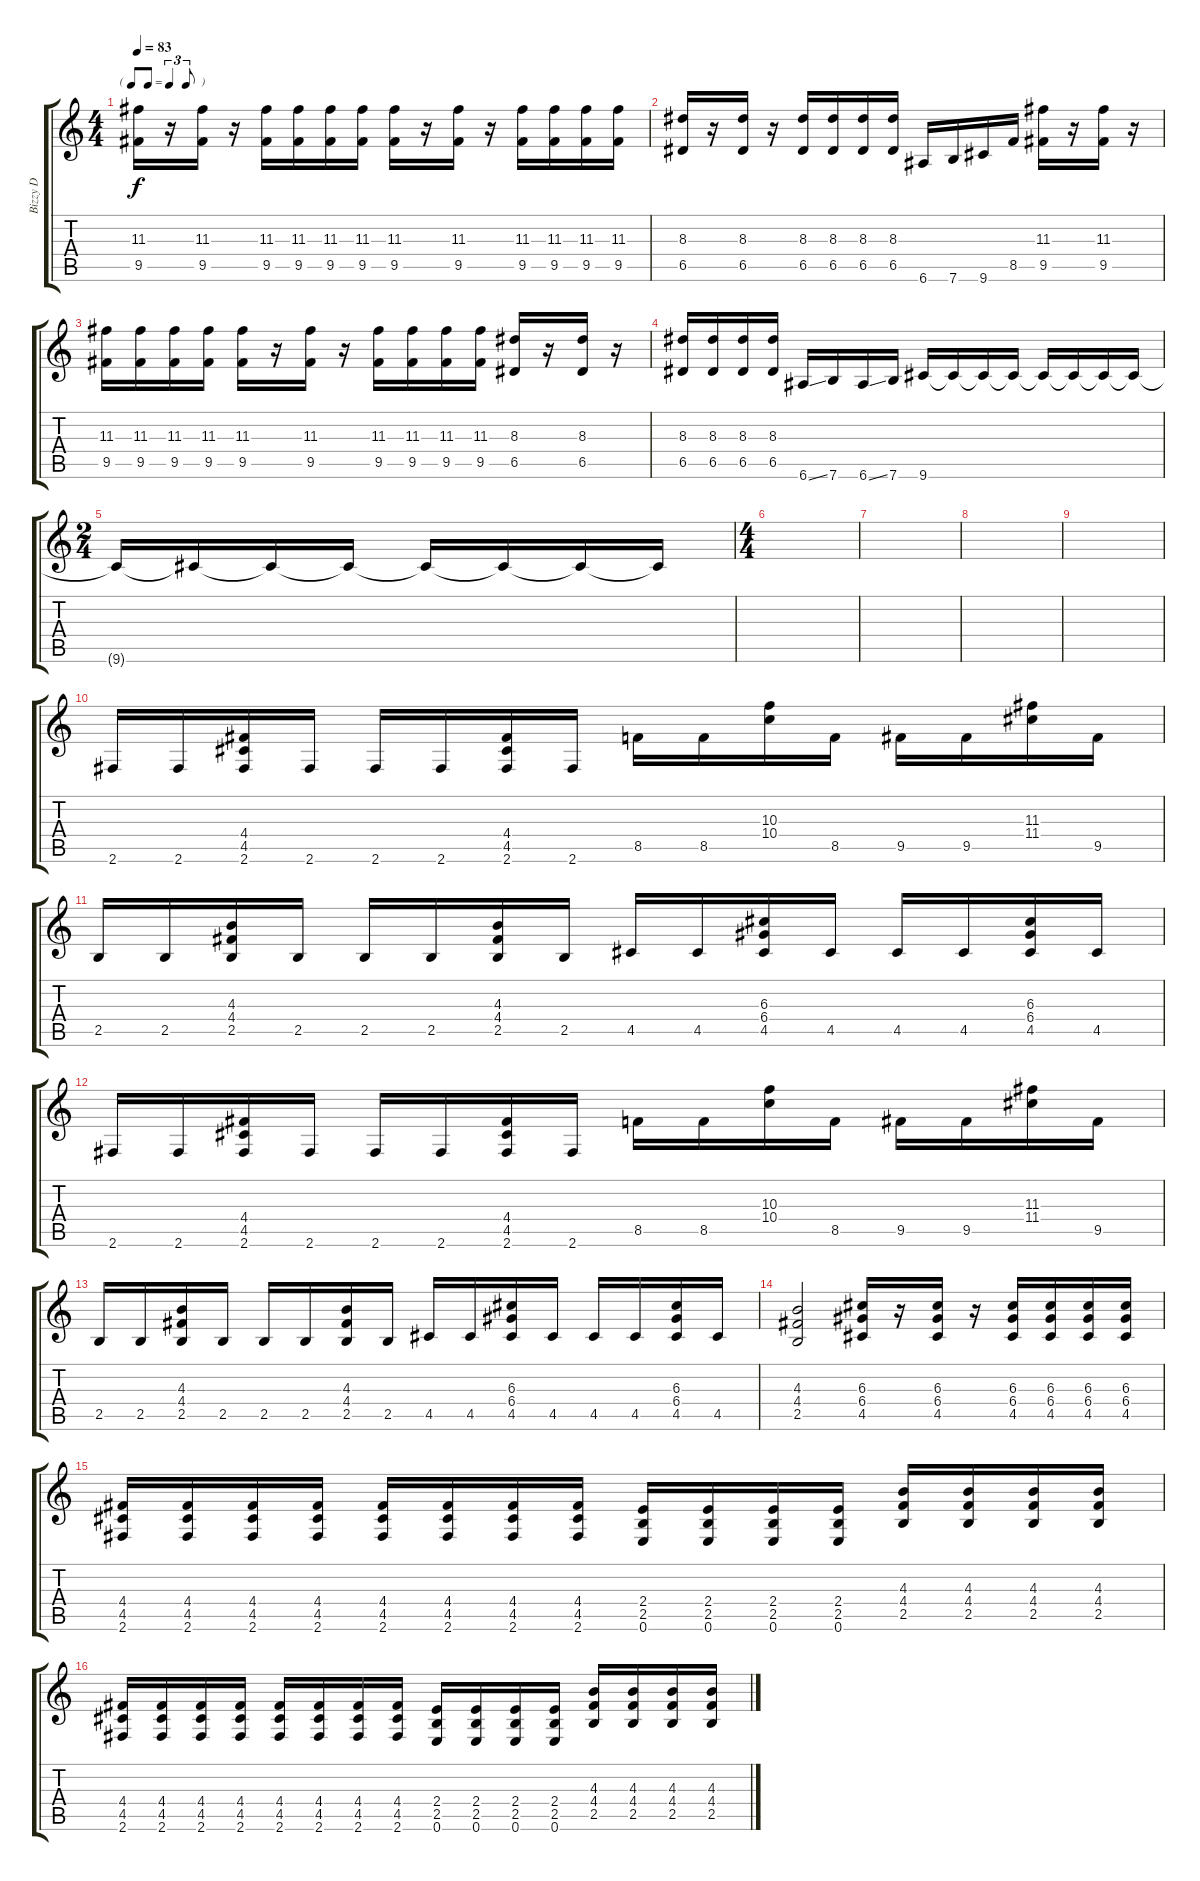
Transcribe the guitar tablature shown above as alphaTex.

\track ("Bizzy D" "Bizzy D") {instrument distortionguitar}
\staff {score tabs}
\tuning (E4 B3 G3 D3 A2 E2) {hide}
\ts (4 4)
\tf triplet8th
\tempo 83
\clef g2
\ks c
(11.3 9.5).16{dy f} r.16 (11.3 9.5).16 r.16 (11.3 9.5).16 (11.3 9.5).16 (11.3 9.5).16 (11.3 9.5).16 (11.3 9.5).16 r.16 (11.3 9.5).16 r.16 (11.3 9.5).16 (11.3 9.5).16 (11.3 9.5).16 (11.3 9.5).16 |
(8.3 6.5).16 r.16 (8.3 6.5).16 r.16 (8.3 6.5).16 (8.3 6.5).16 (8.3 6.5).16 (8.3 6.5).16 6.6.16 7.6.16 9.6.16 8.5.16 (11.3 9.5).16 r.16 (11.3 9.5).16 r.16 |
(11.3 9.5).16 (11.3 9.5).16 (11.3 9.5).16 (11.3 9.5).16 (11.3 9.5).16 r.16 (11.3 9.5).16 r.16 (11.3 9.5).16 (11.3 9.5).16 (11.3 9.5).16 (11.3 9.5).16 (8.3 6.5).16 r.16 (8.3 6.5).16 r.16 |
(8.3 6.5).16 (8.3 6.5).16 (8.3 6.5).16 (8.3 6.5).16 6.6{ss}.16 7.6.16 6.6{ss}.16 7.6.16 9.6.16 9.6{t}.16 9.6{t}.16 9.6{t}.16 9.6{t}.16 9.6{t}.16 9.6{t}.16 9.6{t}.16 |
\ts (2 4)
9.6{t}.16 9.6{t}.16 9.6{t}.16 9.6{t}.16 9.6{t}.16 9.6{t}.16 9.6{t}.16 9.6{t}.16 |
\ts (4 4)
|
|
|
|
2.6.16{instrument electricguitarmuted} 2.6.16 (4.4 4.5 2.6).16{instrument distortionguitar} 2.6.16{instrument electricguitarmuted} 2.6.16 2.6.16 (4.4 4.5 2.6).16{instrument distortionguitar} 2.6.16{instrument electricguitarmuted} 8.5.16 8.5.16 (10.3 10.4).16{instrument distortionguitar} 8.5.16{instrument electricguitarmuted} 9.5.16 9.5.16 (11.3 11.4).16{instrument distortionguitar} 9.5.16{instrument electricguitarmuted} |
2.5.16 2.5.16 (4.3 4.4 2.5).16{instrument distortionguitar} 2.5.16{instrument electricguitarmuted} 2.5.16 2.5.16 (4.3 4.4 2.5).16{instrument distortionguitar} 2.5.16{instrument electricguitarmuted} 4.5.16 4.5.16 (6.3 6.4 4.5).16{instrument distortionguitar} 4.5.16{instrument electricguitarmuted} 4.5.16 4.5.16 (6.3 6.4 4.5).16{instrument distortionguitar} 4.5.16{instrument electricguitarmuted} |
2.6.16{instrument electricguitarmuted} 2.6.16 (4.4 4.5 2.6).16{instrument distortionguitar} 2.6.16{instrument electricguitarmuted} 2.6.16 2.6.16 (4.4 4.5 2.6).16{instrument distortionguitar} 2.6.16{instrument electricguitarmuted} 8.5.16 8.5.16 (10.3 10.4).16{instrument distortionguitar} 8.5.16{instrument electricguitarmuted} 9.5.16 9.5.16 (11.3 11.4).16{instrument distortionguitar} 9.5.16{instrument electricguitarmuted} |
2.5.16 2.5.16 (4.3 4.4 2.5).16{instrument distortionguitar} 2.5.16{instrument electricguitarmuted} 2.5.16 2.5.16 (4.3 4.4 2.5).16{instrument distortionguitar} 2.5.16{instrument electricguitarmuted} 4.5.16 4.5.16 (6.3 6.4 4.5).16{instrument distortionguitar} 4.5.16{instrument electricguitarmuted} 4.5.16 4.5.16 (6.3 6.4 4.5).16{instrument distortionguitar} 4.5.16{instrument electricguitarmuted} |
(4.3 4.4 2.5).2{instrument distortionguitar} (6.3 6.4 4.5).16 r.16 (6.3 6.4 4.5).16 r.16 (6.3 6.4 4.5).16 (6.3 6.4 4.5).16 (6.3 6.4 4.5).16 (6.3 6.4 4.5).16 |
(4.4 4.5 2.6).16 (4.4 4.5 2.6).16 (4.4 4.5 2.6).16 (4.4 4.5 2.6).16 (4.4 4.5 2.6).16 (4.4 4.5 2.6).16 (4.4 4.5 2.6).16 (4.4 4.5 2.6).16 (2.4 2.5 0.6).16 (2.4 2.5 0.6).16 (2.4 2.5 0.6).16 (2.4 2.5 0.6).16 (4.3 4.4 2.5).16 (4.3 4.4 2.5).16 (4.3 4.4 2.5).16 (4.3 4.4 2.5).16 |
(4.4 4.5 2.6).16 (4.4 4.5 2.6).16 (4.4 4.5 2.6).16 (4.4 4.5 2.6).16 (4.4 4.5 2.6).16 (4.4 4.5 2.6).16 (4.4 4.5 2.6).16 (4.4 4.5 2.6).16 (2.4 2.5 0.6).16 (2.4 2.5 0.6).16 (2.4 2.5 0.6).16 (2.4 2.5 0.6).16 (4.3 4.4 2.5).16 (4.3 4.4 2.5).16 (4.3 4.4 2.5).16 (4.3 4.4 2.5).16
